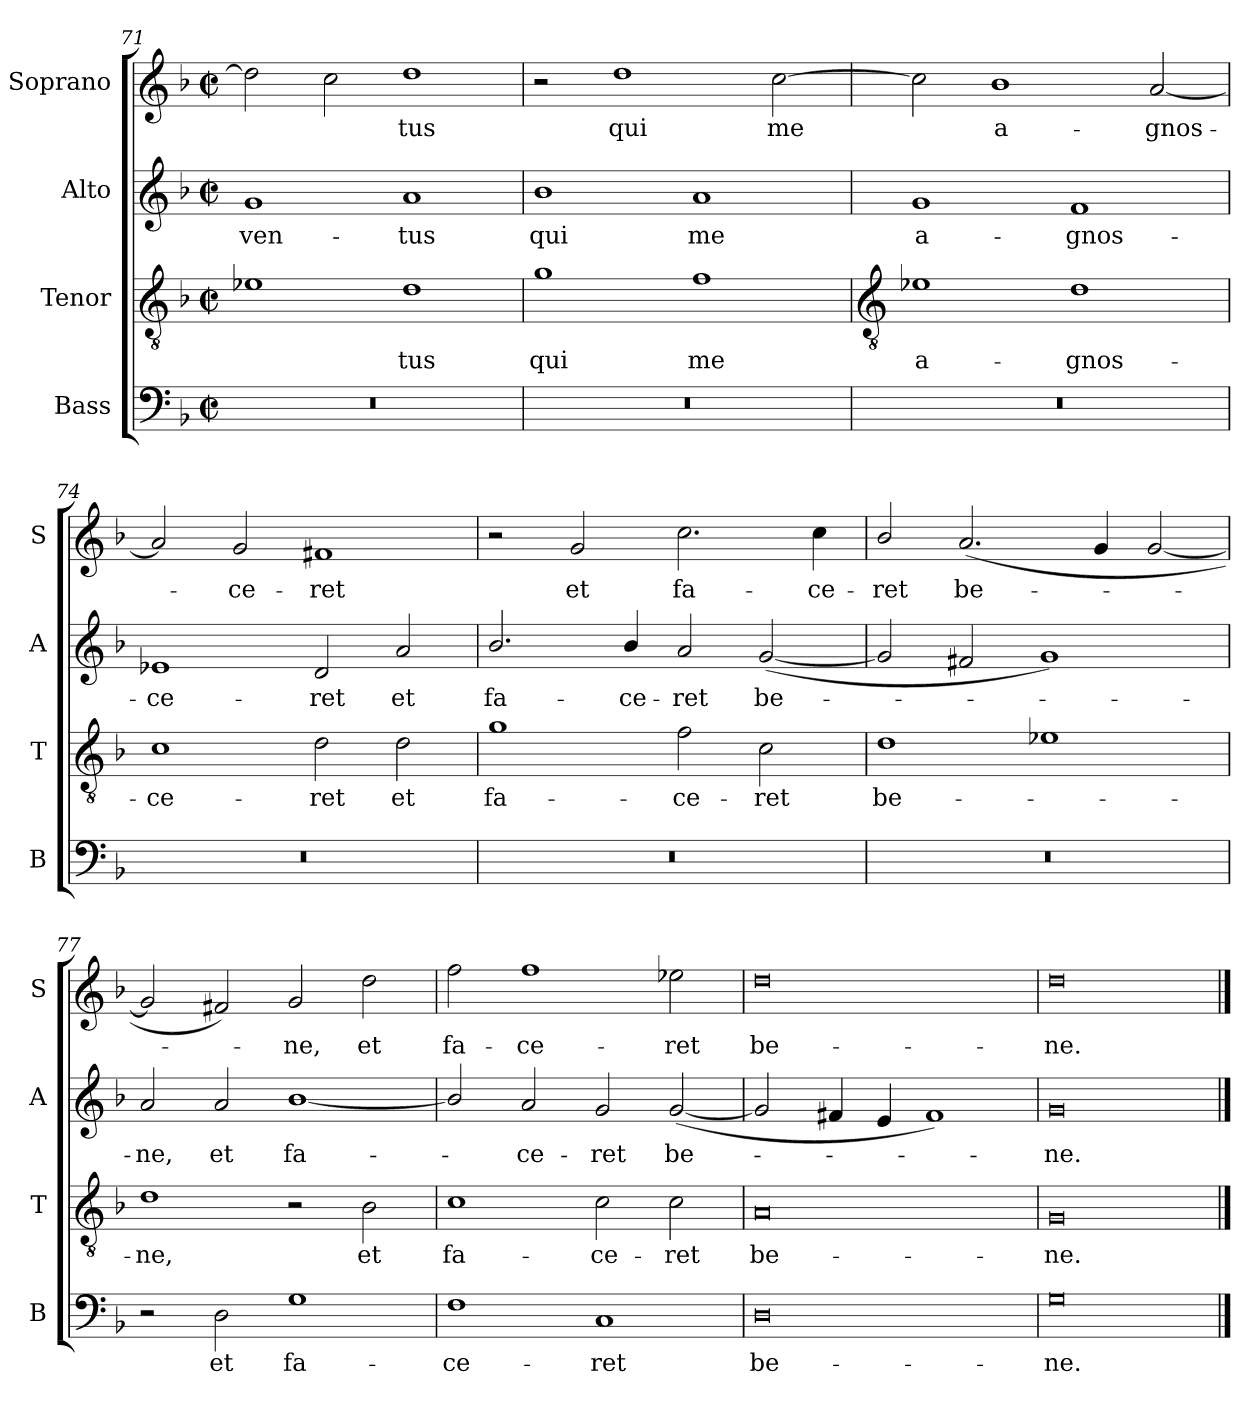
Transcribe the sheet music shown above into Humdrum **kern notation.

**kern	**text	**kern	**text	**kern	**text	**kern	**text
*part4	*part4	*part3	*part3	*part2	*part2	*part1	*part1
*staff4	*staff4	*staff3	*staff3	*staff2	*staff2	*staff1	*staff1
*I"Bass	*	*I"Tenor	*	*I"Alto	*	*I"Soprano	*
*I'B	*	*I'T	*	*I'A	*	*I'S	*
*clefF4	*	*clefGv2	*	*clefG2	*	*clefG2	*
*k[b-]	*	*k[b-]	*	*k[b-]	*	*k[b-]	*
*F:	*	*F:	*	*F:	*	*F:	*
*M4/2	*	*M4/2	*	*M4/2	*	*M4/2	*
*met(c|)	*	*met(c|)	*	*met(c|)	*	*met(c|)	*
=71	=71	=71	=71	=71	=71	=71	=71
!	!	!	!	!	!LO:LY:b	!	!
0r	.	1e-X	.	1g	ven-	2dd]	.
.	.	.	.	.	.	2cc	.
!	!	!	!LO:LY:b	!	!LO:LY:b	!	!LO:LY:b
.	.	1d	tus	1a	-tus	1dd	tus
=72	=72	=72	=72	=72	=72	=72	=72
!	!	!	!LO:LY:b	!	!LO:LY:b	!	!
0r	.	1g	qui	1b-	qui	2r	.
!	!	!	!	!	!	!	!LO:LY:b
.	.	.	.	.	.	1dd	qui
!	!	!	!LO:LY:b	!	!LO:LY:b	!	!
.	.	1f	me	1a	me	.	.
!	!	!	!	!	!	!	!LO:LY:b
.	.	.	.	.	.	[2cc	me
!!LO:LB:g=z
=73	=73	=73	=73	=73	=73	=73	=73
*	*	*clefGv2	*	*	*	*	*
!	!	!	!LO:LY:b	!	!LO:LY:b	!	!
0r	.	1e-X	a-	1g	a-	2cc]	.
!	!	!	!	!	!	!	!LO:LY:b
.	.	.	.	.	.	1b-	a-
!	!	!	!LO:LY:b	!	!LO:LY:b	!	!
.	.	1d	-gnos-	1f	-gnos-	.	.
!	!	!	!	!	!	!	!LO:LY:b
.	.	.	.	.	.	[2a	-gnos-
=74	=74	=74	=74	=74	=74	=74	=74
!	!	!	!LO:LY:b	!	!LO:LY:b	!	!
0r	.	1c	-ce-	1e-X	-ce-	2a]	.
!	!	!	!	!	!	!	!LO:LY:b
.	.	.	.	.	.	2g	ce-
!	!	!	!LO:LY:b	!	!LO:LY:b	!	!LO:LY:b
.	.	2d	-ret	2d	-ret	1f#X	-ret
!	!	!	!LO:LY:b	!	!LO:LY:b	!	!
.	.	2d	et	2a	et	.	.
=75	=75	=75	=75	=75	=75	=75	=75
!	!	!	!LO:LY:b	!	!LO:LY:b	!	!
0r	.	1g	fa-	2.b-/	fa-	2r	.
!	!	!	!	!	!	!	!LO:LY:b
.	.	.	.	.	.	2g	et
!	!	!	!	!	!LO:LY:b	!	!
.	.	.	.	4b-/	-ce-	.	.
!	!	!	!LO:LY:b	!	!LO:LY:b	!	!LO:LY:b
.	.	2f	-ce-	2a	-ret	2.cc	fa-
!	!	!	!LO:LY:b	!	!LO:LY:b	!	!
.	.	2c	-ret	(<[2g	be-	.	.
!	!	!	!	!	!	!	!LO:LY:b
.	.	.	.	.	.	4cc	-ce-
=76	=76	=76	=76	=76	=76	=76	=76
!	!	!	!LO:LY:b	!	!	!	!LO:LY:b
0r	.	1d	be-	2g]	.	2b-/	-ret
!	!	!	!	!	!	!	!LO:LY:b
.	.	.	.	2f#X	.	(<2.a	be-
.	.	1e-X	.	1g)	.	.	.
.	.	.	.	.	.	4g	.
.	.	.	.	.	.	[2g	.
=77	=77	=77	=77	=77	=77	=77	=77
!	!	!	!LO:LY:b	!	!LO:LY:b	!	!
2r	.	1d	ne,	2a	ne,	2g]	.
!	!LO:LY:b	!	!	!	!LO:LY:b	!	!
2D	et	.	.	2a	et	2f#X)	.
!	!LO:LY:b	!	!	!	!LO:LY:b	!	!LO:LY:b
1G	fa-	2r	.	[1b-/	fa-	2g	ne,
!	!	!	!LO:LY:b	!	!	!	!LO:LY:b
.	.	2B-	et	.	.	2dd	et
=78	=78	=78	=78	=78	=78	=78	=78
!	!LO:LY:b	!	!LO:LY:b	!	!	!	!LO:LY:b
1F	-ce-	1c	fa-	2b-/]	.	2ff	fa-
!	!	!	!	!	!LO:LY:b	!	!LO:LY:b
.	.	.	.	2a	ce-	1ff	-ce-
!	!LO:LY:b	!	!LO:LY:b	!	!LO:LY:b	!	!
1C	-ret	2c	-ce-	2g	-ret	.	.
!	!	!	!LO:LY:b	!	!LO:LY:b	!	!LO:LY:b
.	.	2c	-ret	(<[2g	be-	2ee-X	-ret
=79	=79	=79	=79	=79	=79	=79	=79
!	!LO:LY:b	!	!LO:LY:b	!	!	!	!LO:LY:b
0D	be-	0A	be-	2g]	.	0dd	be-
.	.	.	.	4f#X	.	.	.
.	.	.	.	4e	.	.	.
.	.	.	.	1f#)	.	.	.
=80	=80	=80	=80	=80	=80	=80	=80
!	!LO:LY:b	!	!LO:LY:b	!	!LO:LY:b	!	!LO:LY:b
0G	-ne.	0G	-ne.	0g	ne.	0dd	-ne.
==	==	==	==	==	==	==	==
*-	*-	*-	*-	*-	*-	*-	*-
